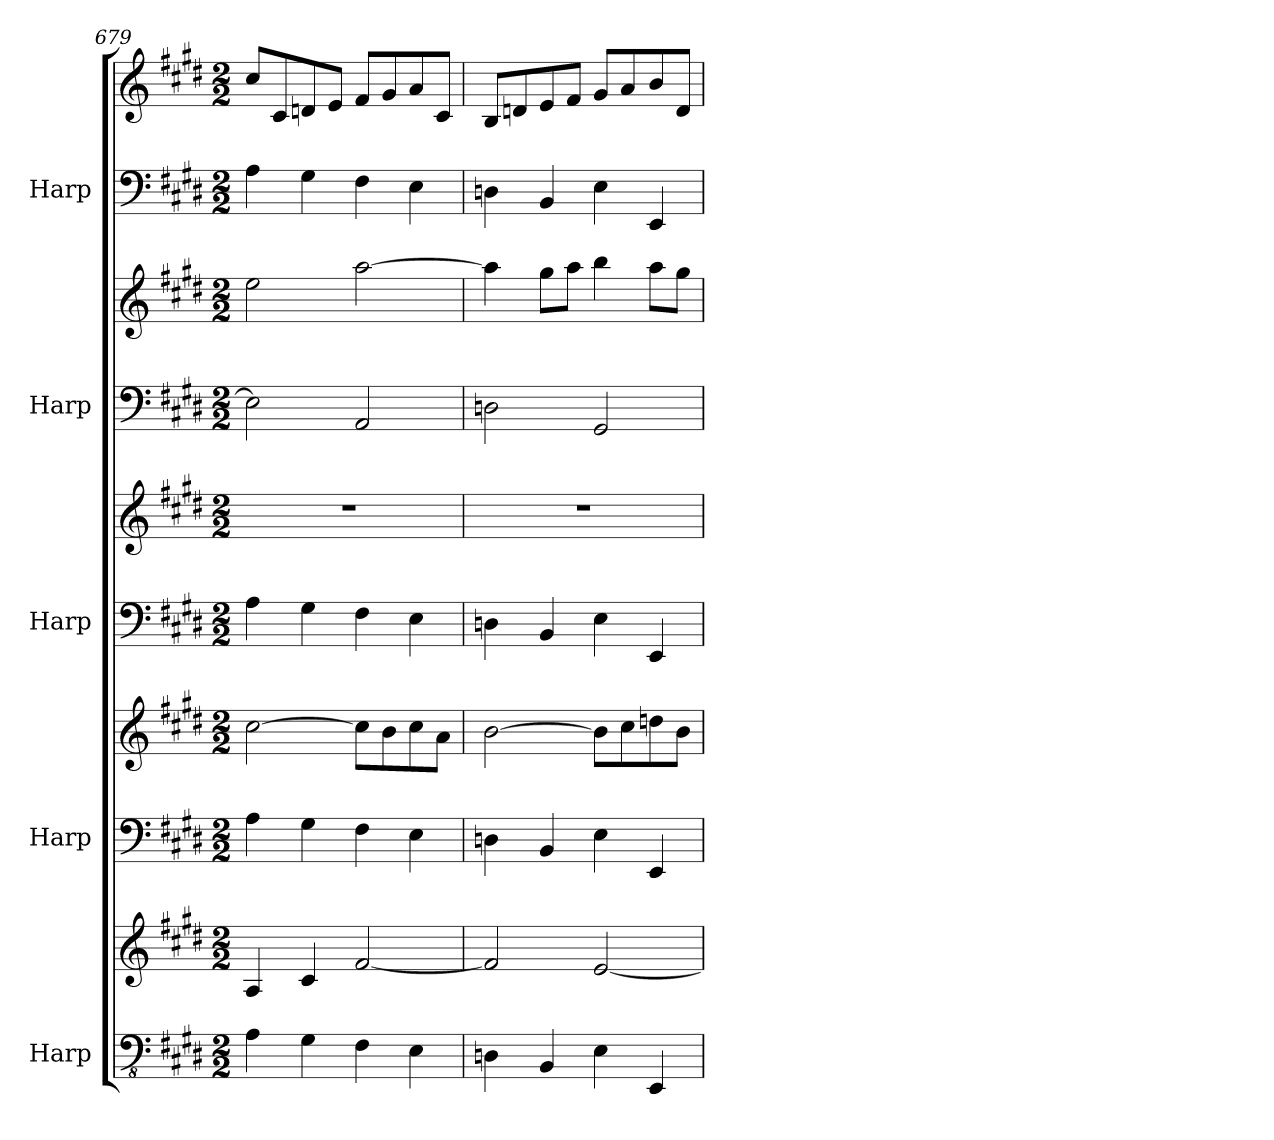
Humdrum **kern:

**kern	**kern	**kern	**kern	**kern	**kern	**kern	**kern	**kern	**kern
*part5	*part5	*part4	*part4	*part3	*part3	*part2	*part2	*part1	*part1
*staff10	*staff9	*staff8	*staff7	*staff6	*staff5	*staff4	*staff3	*staff2	*staff1
*I"Harp	*	*I"Harp	*	*I"Harp	*	*I"Harp	*	*I"Harp	*
*I'Hp	*	*I'Hp	*	*I'Hp	*	*I'Hp	*	*I'Hp	*
!!LO:PB:g=z
*clefFv4	*clefG2	*clefF4	*clefG2	*clefF4	*clefG2	*clefF4	*clefG2	*clefF4	*clefG2
*k[f#c#g#d#]	*k[f#c#g#d#]	*k[f#c#g#d#]	*k[f#c#g#d#]	*k[f#c#g#d#]	*k[f#c#g#d#]	*k[f#c#g#d#]	*k[f#c#g#d#]	*k[f#c#g#d#]	*k[f#c#g#d#]
*M2/2	*M2/2	*M2/2	*M2/2	*M2/2	*M2/2	*M2/2	*M2/2	*M2/2	*M2/2
=679	=679	=679	=679	=679	=679	=679	=679	=679	=679
4AA\	4A/	4A\	[2cc#\	4A\	1r	2E\]	2ee\	4A\	8cc#/L
.	.	.	.	.	.	.	.	.	8c#/
4GG#\	4c#/	4G#\	.	4G#\	.	.	.	4G#\	8dn/
.	.	.	.	.	.	.	.	.	8e/J
4FF#\	[2f#/	4F#\	8cc#\L]	4F#\	.	2AA/	[2aa\	4F#\	8f#/L
.	.	.	8b\	.	.	.	.	.	8g#/
4EE\	.	4E\	8cc#\	4E\	.	.	.	4E\	8a/
.	.	.	8a\J	.	.	.	.	.	8c#/J
=680	=680	=680	=680	=680	=680	=680	=680	=680	=680
4DDn\	2f#/]	4Dn\	[2b\	4Dn\	1r	2Dn\	4aa\]	4Dn\	8B/L
.	.	.	.	.	.	.	.	.	8dn/
4BBB/	.	4BB/	.	4BB/	.	.	8gg#\L	4BB/	8e/
.	.	.	.	.	.	.	8aa\J	.	8f#/J
4EE\	[2e/	4E\	8b\L]	4E\	.	2GG#/	4bb\	4E\	8g#/L
.	.	.	8cc#\	.	.	.	.	.	8a/
4EEE/	.	4EE/	8ddn\	4EE/	.	.	8aa\L	4EE/	8b/
.	.	.	8b\J	.	.	.	8gg#\J	.	8d/J
=	=	=	=	=	=	=	=	=	=
*-	*-	*-	*-	*-	*-	*-	*-	*-	*-
